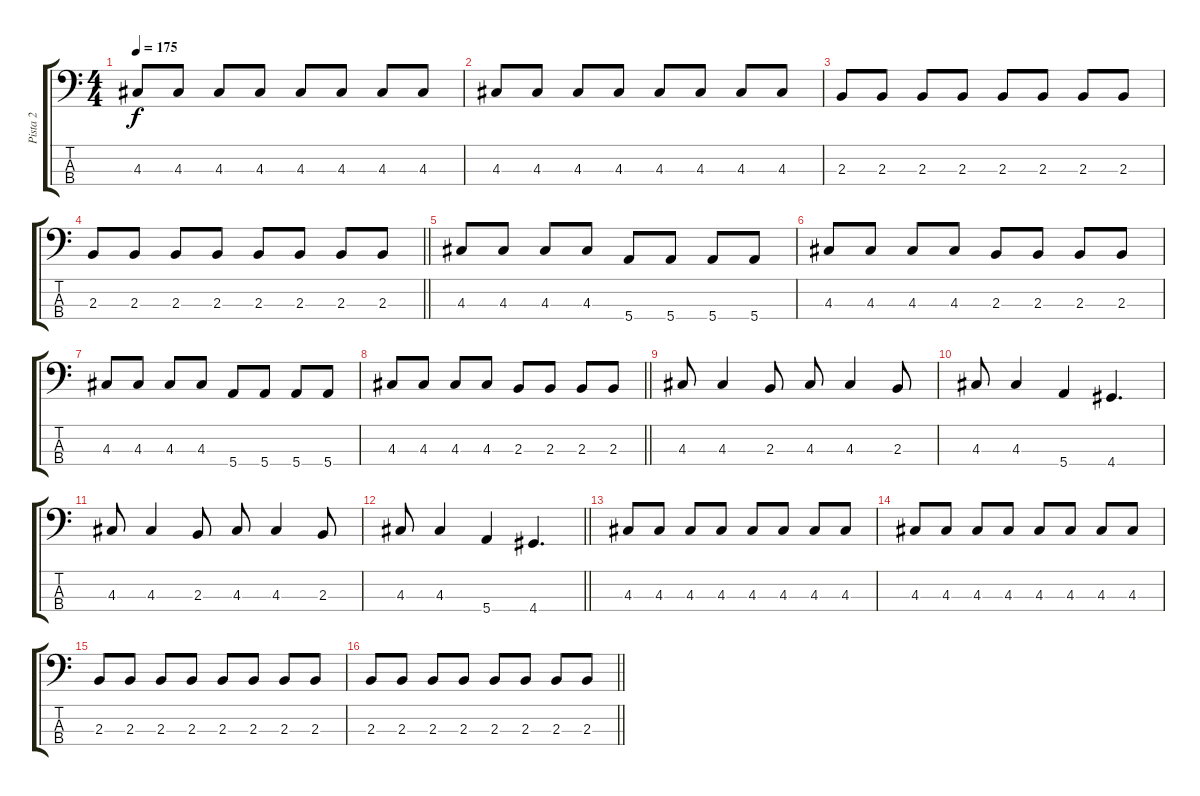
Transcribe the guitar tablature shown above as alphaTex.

\track ("Pista 2" "Pista 2") {instrument slapbass2}
\staff {score tabs}
\tuning (G2 D2 A1 E1) {hide}
\ts (4 4)
\tempo 175
\clef f4
\ks c
4.3.8{dy f} 4.3.8 4.3.8 4.3.8 4.3.8 4.3.8 4.3.8 4.3.8 |
4.3.8 4.3.8 4.3.8 4.3.8 4.3.8 4.3.8 4.3.8 4.3.8 |
2.3.8 2.3.8 2.3.8 2.3.8 2.3.8 2.3.8 2.3.8 2.3.8 |
\barLineRight lightlight
2.3.8 2.3.8 2.3.8 2.3.8 2.3.8 2.3.8 2.3.8 2.3.8 |
4.3.8 4.3.8 4.3.8 4.3.8 5.4.8 5.4.8 5.4.8 5.4.8 |
4.3.8 4.3.8 4.3.8 4.3.8 2.3.8 2.3.8 2.3.8 2.3.8 |
4.3.8 4.3.8 4.3.8 4.3.8 5.4.8 5.4.8 5.4.8 5.4.8 |
\barLineRight lightlight
4.3.8 4.3.8 4.3.8 4.3.8 2.3.8 2.3.8 2.3.8 2.3.8 |
4.3.8 4.3.4 2.3.8 4.3.8 4.3.4 2.3.8 |
4.3.8 4.3.4 5.4.4 4.4.4{d} |
4.3.8 4.3.4 2.3.8 4.3.8 4.3.4 2.3.8 |
\barLineRight lightlight
4.3.8 4.3.4 5.4.4 4.4.4{d} |
4.3.8 4.3.8 4.3.8 4.3.8 4.3.8 4.3.8 4.3.8 4.3.8 |
4.3.8 4.3.8 4.3.8 4.3.8 4.3.8 4.3.8 4.3.8 4.3.8 |
2.3.8 2.3.8 2.3.8 2.3.8 2.3.8 2.3.8 2.3.8 2.3.8 |
\barLineRight lightlight
2.3.8 2.3.8 2.3.8 2.3.8 2.3.8 2.3.8 2.3.8 2.3.8
